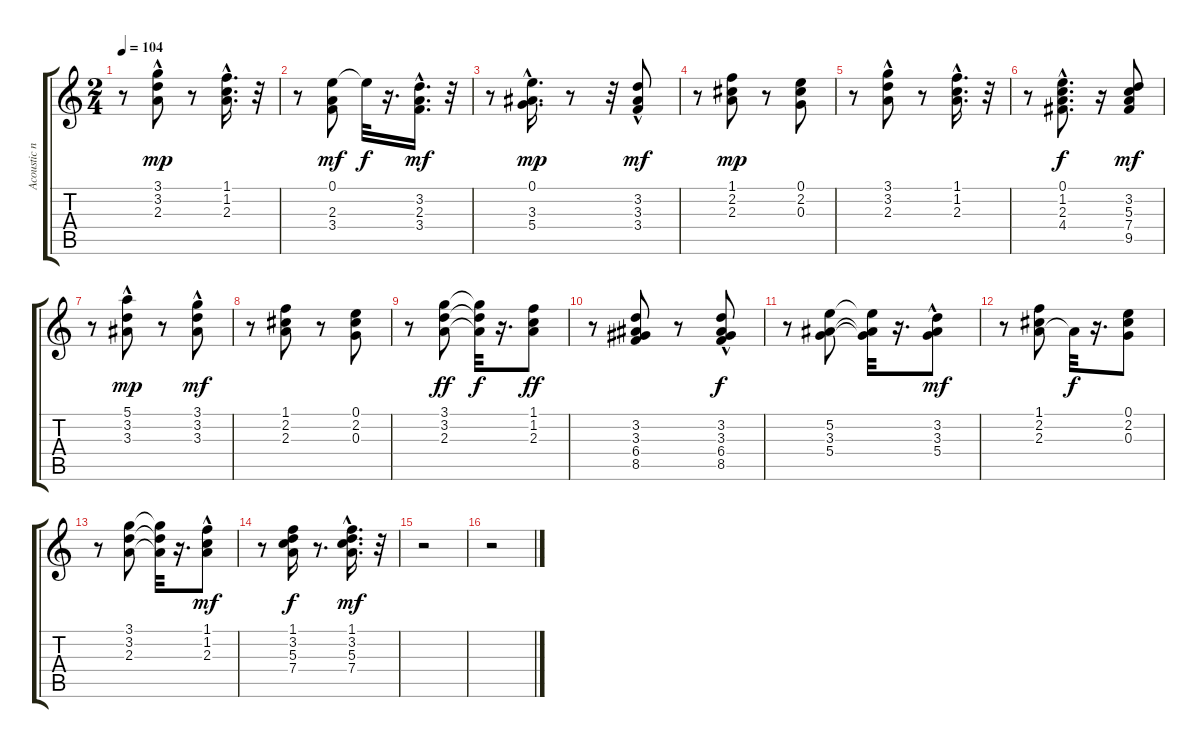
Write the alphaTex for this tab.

\track ("Acoustic nylon" "Acoustic n") {instrument acousticguitarnylon}
\staff {score tabs}
\tuning (E4 B3 G3 D3 A2 E2) {hide}
\ts (2 4)
\tempo 104
\clef g2
\ks c
r.8{dy mp} (3.1 3.2{hac} 2.3).8 r.8 (1.1{hac} 1.2{hac} 2.3{hac}).16{d} r.32 |
r.8 (0.1 2.3 3.4).8{dy mf} 0.1{t}.32{dy f} r.16{d} (3.2{hac} 2.3{hac} 3.4{hac}).16{d dy mf} r.32 |
r.8 (0.1{hac} 3.3{hac} 5.4{hac}).16{d dy mp} r.8 r.32 (3.2 3.3{hac} 3.4{hac}).8{dy mf} |
r.8 (1.1 2.2 2.3).8{dy mp} r.8 (0.1 2.2 0.3).8 |
r.8 (3.1 3.2{hac} 2.3).8 r.8 (1.1{hac} 1.2{hac} 2.3{hac}).16{d} r.32 |
r.8 (0.1{hac} 1.2{hac} 2.3 4.4{hac}).8{d dy f} r.16 (3.2 5.3 7.4 9.5).8{dy mf} |
r.8 (5.1 3.2 3.3{hac}).8{dy mp} r.8 (3.1{hac} 3.2 3.3{hac}).8{dy mf} |
r.8 (1.1 2.2 2.3).8 r.8 (0.1 2.2 0.3).8 |
r.8 (3.1 3.2 2.3).8{dy ff} (3.1{t} 3.2{t} 2.3{t}).32{dy f} r.16{d} (1.1 1.2 2.3).8{dy ff} |
r.8 (3.2 3.3 6.4 8.5).8 r.8 (3.2 3.3 6.4{hac} 8.5{hac}).8{dy f} |
r.8 (5.2 3.3 5.4).8 (5.2{t} 3.3{t} 5.4{t}).32 r.16{d} (3.2 3.3{hac} 5.4).8{dy mf} |
r.8 (1.1 2.2 2.3).8 2.3{t}.32{dy f} r.16{d} (0.1 2.2 0.3).8 |
r.8 (3.1 3.2 2.3).8 (3.1{t} 3.2{t} 2.3{t}).32 r.16{d} (1.1{hac} 1.2{hac} 2.3).8{dy mf} |
r.8 (1.1 3.2 5.3 7.4).16{dy f} r.8{d} (1.1{hac} 3.2 5.3 7.4).16{d dy mf} r.32 |
r.2 |
r.2
